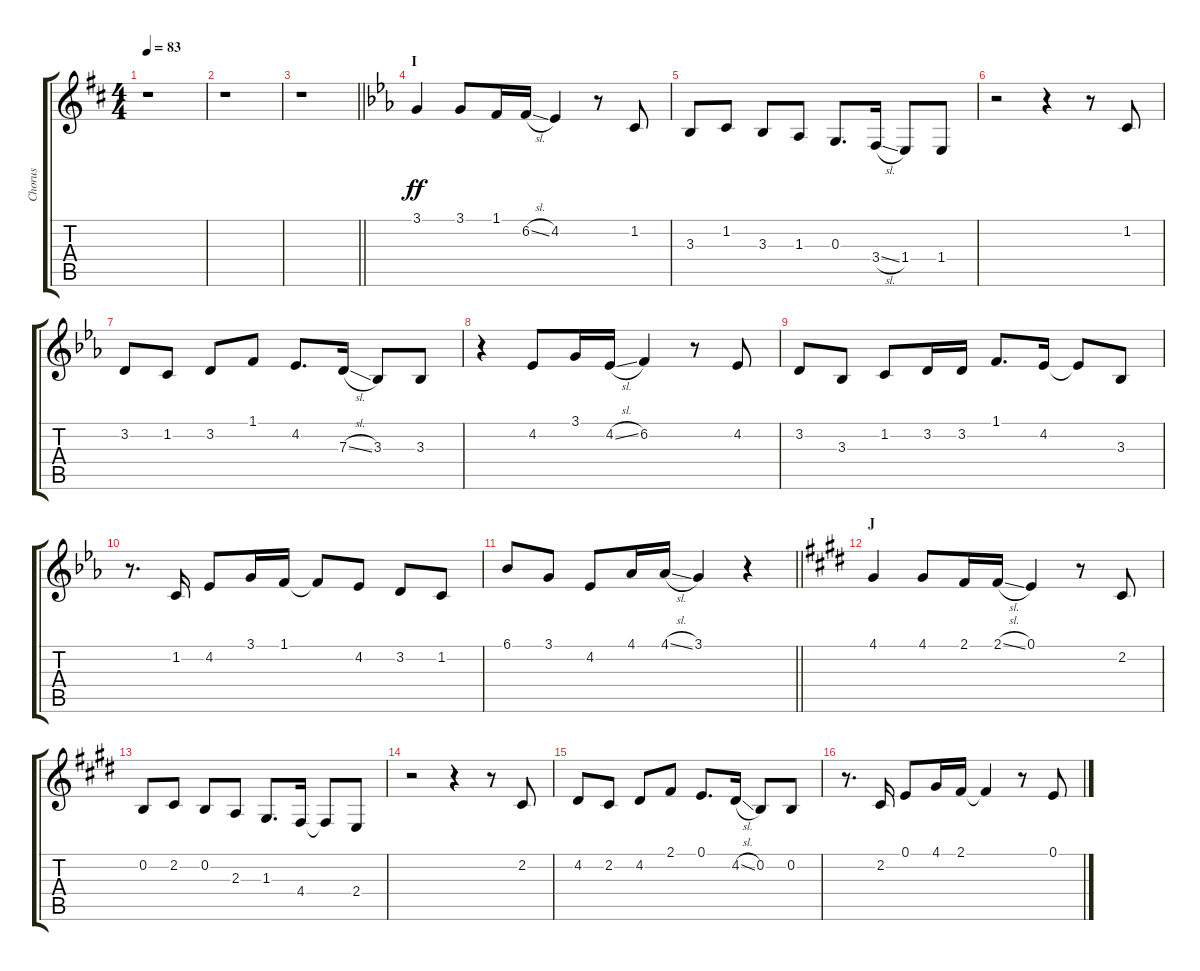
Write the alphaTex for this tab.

\track ("Chorus" "Chorus") {instrument voiceoohs}
\staff {score tabs}
\tuning (E4 B3 G3 D3 A2 E2) {hide}
\ts (4 4)
\tempo 83
\clef g2
\ks d
r.1{dy ff} |
r.1 |
\barLineRight lightlight
r.1 |
\section ("" "I")
\ks eb
3.1.4 3.1.8 1.1.16 6.2{sl}.16 4.2.4 r.8 1.2.8 |
3.3.8 1.2.8 3.3.8 1.3.8 0.3.8{d} 3.4{sl}.16 1.4.8 1.4.8 |
r.2 r.4 r.8 1.2.8 |
3.2.8 1.2.8 3.2.8 1.1.8 4.2.8{d} 7.3{sl}.16 3.3.8 3.3.8 |
r.4 4.2.8 3.1.16 4.2{sl}.16 6.2.4 r.8 4.2.8 |
3.2.8 3.3.8 1.2.8 3.2.16 3.2.16 1.1.8{d} 4.2.16 4.2{t}.8 3.3.8 |
r.8{d} 1.2.16 4.2.8 3.1.16 1.1.16 1.1{t}.8 4.2.8 3.2.8 1.2.8 |
\barLineRight lightlight
6.1.8 3.1.8 4.2.8 4.1.16 4.1{sl}.16 3.1.4 r.4 |
\section ("" "J")
\ks e
4.1.4 4.1.8 2.1.16 2.1{sl}.16 0.1.4 r.8 2.2.8 |
0.2.8 2.2.8 0.2.8 2.3.8 1.3.8{d} 4.4.16 4.4{t}.8 2.4.8 |
r.2 r.4 r.8 2.2.8 |
4.2.8 2.2.8 4.2.8 2.1.8 0.1.8{d} 4.2{sl}.16 0.2.8 0.2.8 |
r.8{d} 2.2.16 0.1.8 4.1.16 2.1.16 2.1{t}.4 r.8 0.1.8
